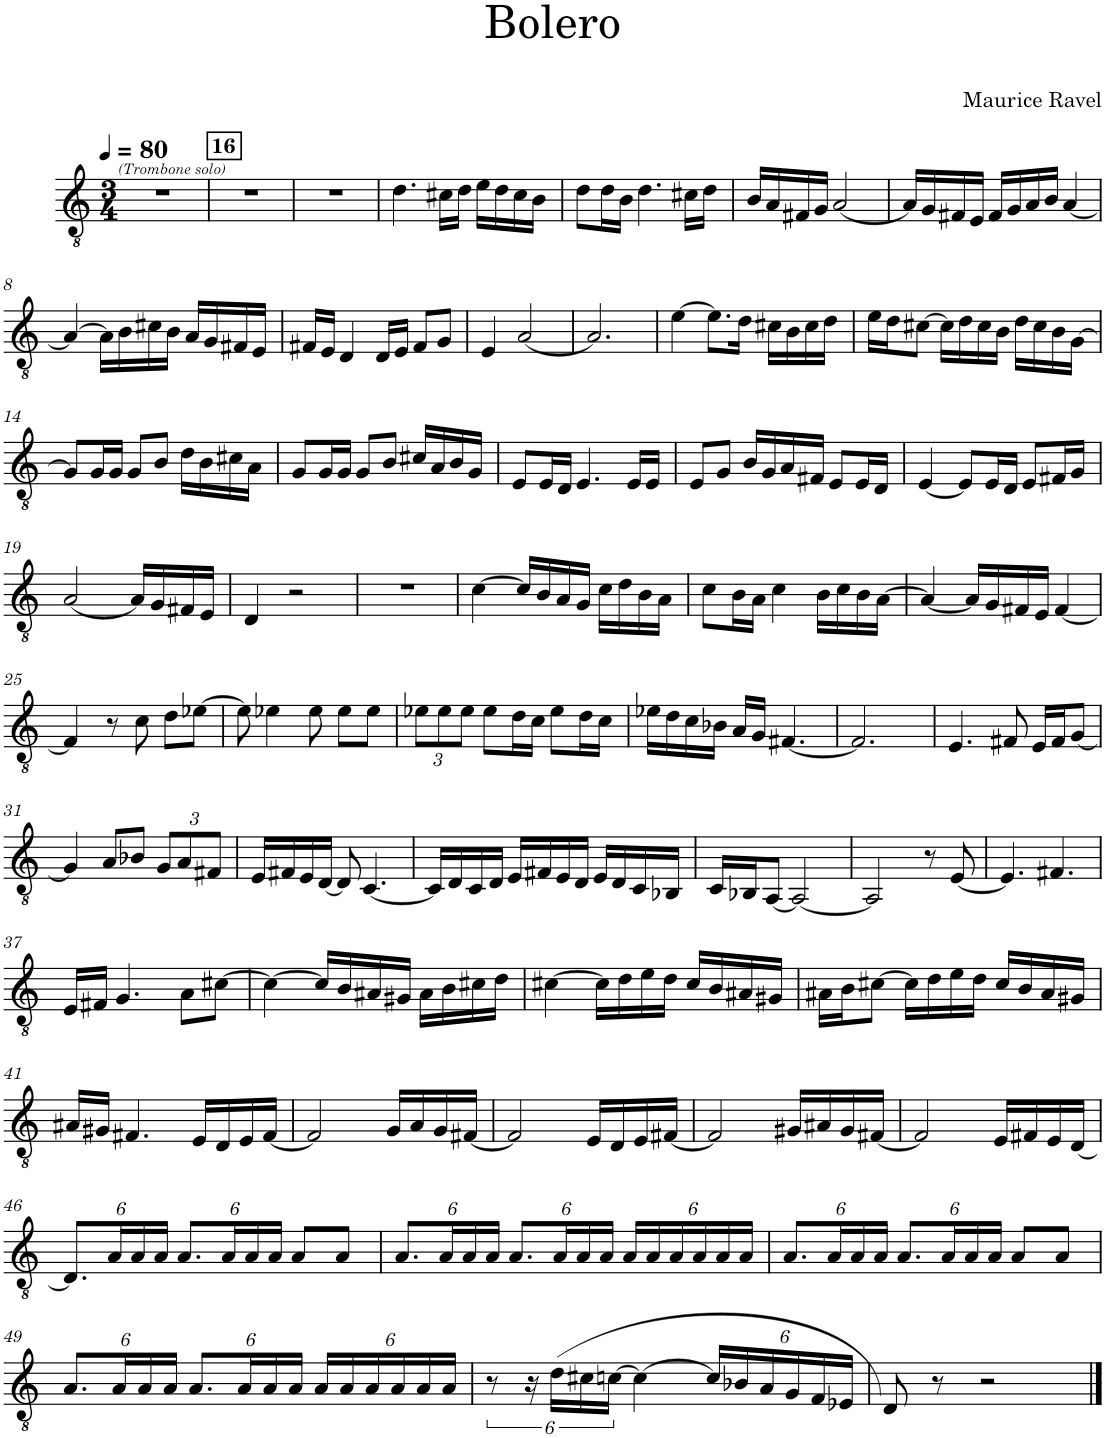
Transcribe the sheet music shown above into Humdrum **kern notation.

**kern
*part1
*staff1
*I"Acoustic Guitar
*I'Guit.
*clefGv2
*k[]
*M3/4
*MM80
=1
!LO:TX:a:i:t=(Trombone solo)
2.r
!!LO:REH:place=s1:a:B:cj:t=16
=2
2.r
=3
2.r
=4
4.d\
16c#X\LL
16d\JJ
16e\LL
16d\
16c#\
16B\JJ
=5
8d\L
16d\L
16B\JJ
4.d\
16c#X\LL
16d\JJ
=6
16B/LL
16A/
16F#X/
16G/JJ
[2A/
=7
16A/LL]
16G/
16F#X/
16E/JJ
16F#/LL
16G/
16A/
16B/JJ
[4A/
!!LO:LB:g=z
=8
4A/_
16A\LL]
16B\
16c#X\
16B\JJ
16A/LL
16G/
16F#X/
16E/JJ
=9
16F#X/LL
16E/JJ
4D/
16D/LL
16E/JJ
8F#/L
8G/J
=10
4E/
[2A/
=11
2.A/]
=12
[4e\
8.e\L]
16d\Jk
16c#X\LL
16B\
16c#\
16d\JJ
=13
16e\LL
16d\J
[8c#X\J
16c#\LL]
16d\
16c#\
16B\JJ
16d\LL
16c#\
16B\
[16G\JJ
!!LO:LB:g=z
=14
8G/L]
16G/L
16G/JJ
8G/L
8B/J
16d\LL
16B\
16c#X\
16A\JJ
=15
8G/L
16G/L
16G/JJ
8G/L
8B/J
16c#X/LL
16A/
16B/
16G/JJ
=16
8E/L
16E/L
16D/JJ
4.E/
16E/LL
16E/JJ
=17
8E/L
8G/J
16B/LL
16G/
16A/
16F#X/JJ
8E/L
16E/L
16D/JJ
=18
[4E/
8E/L]
16E/L
16D/JJ
8E/L
16F#X/L
16G/JJ
!!LO:LB:g=z
=19
[2A/
16A/LL]
16G/
16F#X/
16E/JJ
=20
4D/
2r
=21
2.r
=22
[4c\
16c/LL]
16B/
16A/
16G/JJ
16c\LL
16d\
16B\
16A\JJ
=23
8c\L
16B\L
16A\JJ
4c\
16B\LL
16c\
16B\
[16A\JJ
=24
4A/_
16A/LL]
16G/
16F#X/
16E/JJ
[4F#/
!!LO:LB:g=z
=25
4F#/]
8r
8c\
8d\L
[8e-X\J
=26
8e-\]
4e-X\
8e-\
8e-\L
8e-\J
=27
*Xbrackettup
12e-X\L
12e-\
12e-\J
8e-\L
16d\L
16c\JJ
8e-\L
16d\L
16c\JJ
=28
16e-X\LL
16d\
16c\
16B-X\JJ
16A/LL
16G/JJ
[4.F#X/
=29
2.F#/]
=30
4.E/
8F#X/
16E/LL
16F#/J
[8G/J
!!LO:LB:g=z
=31
4G/]
8A/L
8B-X/J
12G/L
12A/
12F#X/J
=32
16E/LL
16F#X/
16E/
[16D/JJ
8D/]
[4.C/
=33
16C/LL]
16D/
16C/
16D/JJ
16E/LL
16F#X/
16E/
16D/JJ
16E/LL
16D/
16C/
16BB-X/JJ
=34
16C/LL
16BB-X/J
[8AA/J
2AA/_
=35
2AA/]
8r
[8E/
=36
4.E/]
4.F#X/
!!LO:LB:g=z
=37
16E/LL
16F#X/JJ
4.G/
8A\L
[8c#X\J
=38
4c#\_
16c#/LL]
16B/
16A#X/
16G#X/JJ
16A#\LL
16B\
16c#X\
16d\JJ
=39
[4c#X\
16c#\LL]
16d\
16e\
16d\JJ
16c#/LL
16B/
16A#X/
16G#X/JJ
=40
16A#X\LL
16B\J
[8c#X\J
16c#\LL]
16d\
16e\
16d\JJ
16c#/LL
16B/
16A#/
16G#X/JJ
!!LO:LB:g=z
=41
16A#X/LL
16G#X/JJ
4.F#X/
16E/LL
16D/
16E/
[16F#/JJ
=42
2F#/]
16G/LL
16A/
16G/
[16F#X/JJ
=43
2F#/]
16E/LL
16D/
16E/
[16F#X/JJ
=44
2F#/]
16G#X/LL
16A#X/
16G#/
[16F#X/JJ
=45
2F#/]
16E/LL
16F#X/
16E/
[16D/JJ
!!LO:LB:g=z
=46
12.D/L]
24A/L
24A/
24A/JJ
12.A/L
24A/L
24A/
24A/JJ
8A/L
8A/J
=47
12.A/L
24A/L
24A/
24A/JJ
12.A/L
24A/L
24A/
24A/JJ
24A/LL
24A/
24A/
24A/
24A/
24A/JJ
=48
12.A/L
24A/L
24A/
24A/JJ
12.A/L
24A/L
24A/
24A/JJ
8A/L
8A/J
!!LO:LB:g=z
=49
12.A/L
24A/L
24A/
24A/JJ
12.A/L
24A/L
24A/
24A/JJ
24A/LL
24A/
24A/
24A/
24A/
24A/JJ
=50
*brackettup
12r
24r
(24d\LL
24c#X\
[24cn\JJ
4c\_
*Xbrackettup
24c/LL]
24B-X/
24A/
24G/
24F/
24E-X/JJ
=51
8D/)
8r
2r
==
*-
